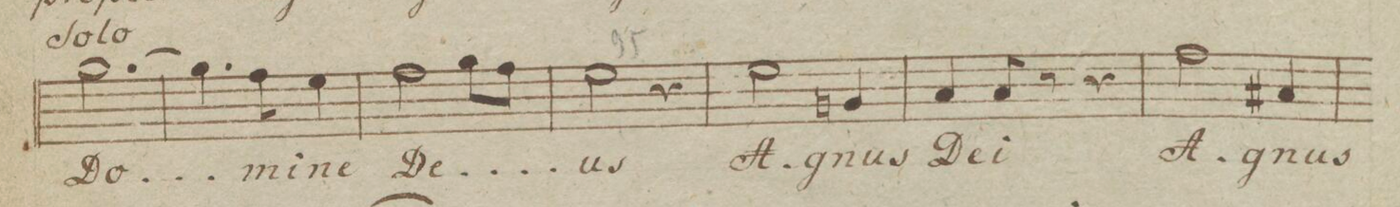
**kern	**text	**dynam
*I"Canto.	*	*
*clefC1	*	*
*k[b-e-]	*	*
*M3/4	*	*
[2.ee-\	Do-	.
=93	=93	=93
4.ee-\]	.	.
8dd\	-mi-	.
4cc\	-ne	.
=94	=94	=94
2dd\	De-	.
8ee-\L	.	.
8dd\J	.	.
=95	=95	=95
2cc\	-us	.
4r	.	.
=96	=96	=96
2cc\	A-	.
4en/	-gnus	.
=97	=97	=97
4f/	De-	.
8f/	-i	.
8r	.	.
4r	.	.
=98	=98	=98
2dd\	A-	.
4f#X/	-gnus	.
=99	=99	=99
*-	*-	*-
